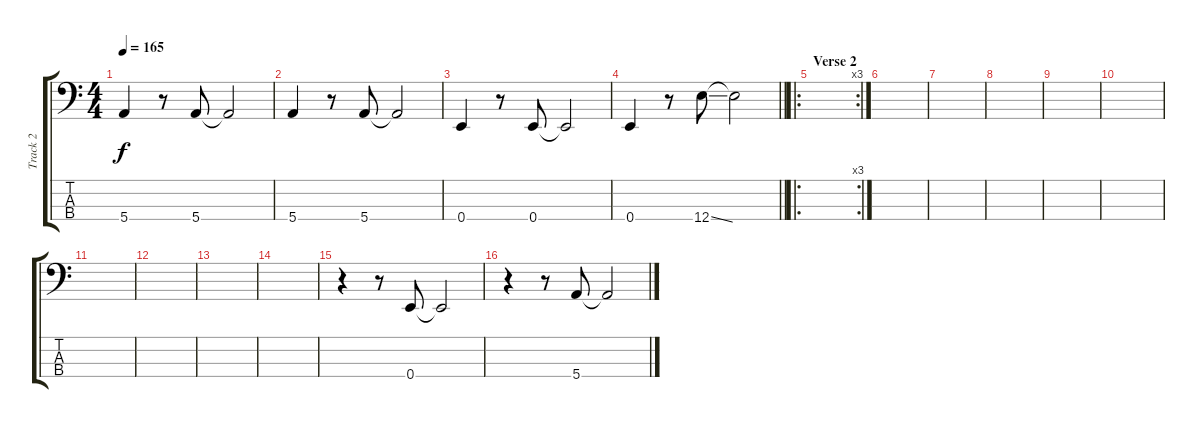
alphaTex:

\track ("Track 2" "Track 2") {instrument electricbassfinger}
\staff {score tabs}
\tuning (G2 D2 A1 E1) {hide}
\ts (4 4)
\tempo 165
\clef f4
\ks c
5.4.4{dy f} r.8 5.4.8 5.4{t}.2 |
5.4.4 r.8 5.4.8 5.4{t}.2 |
0.4.4 r.8 0.4.8 0.4{t}.2 |
\barLineRight lightlight
0.4.4 r.8 12.4{ss}.8 12.4{t}.2 |
\ro
\rc 3
\section ("" "Verse 2")
|
|
|
|
|
|
|
|
|
|
r.4 r.8 0.4.8 0.4{t}.2 |
r.4 r.8 5.4.8 5.4{t}.2
